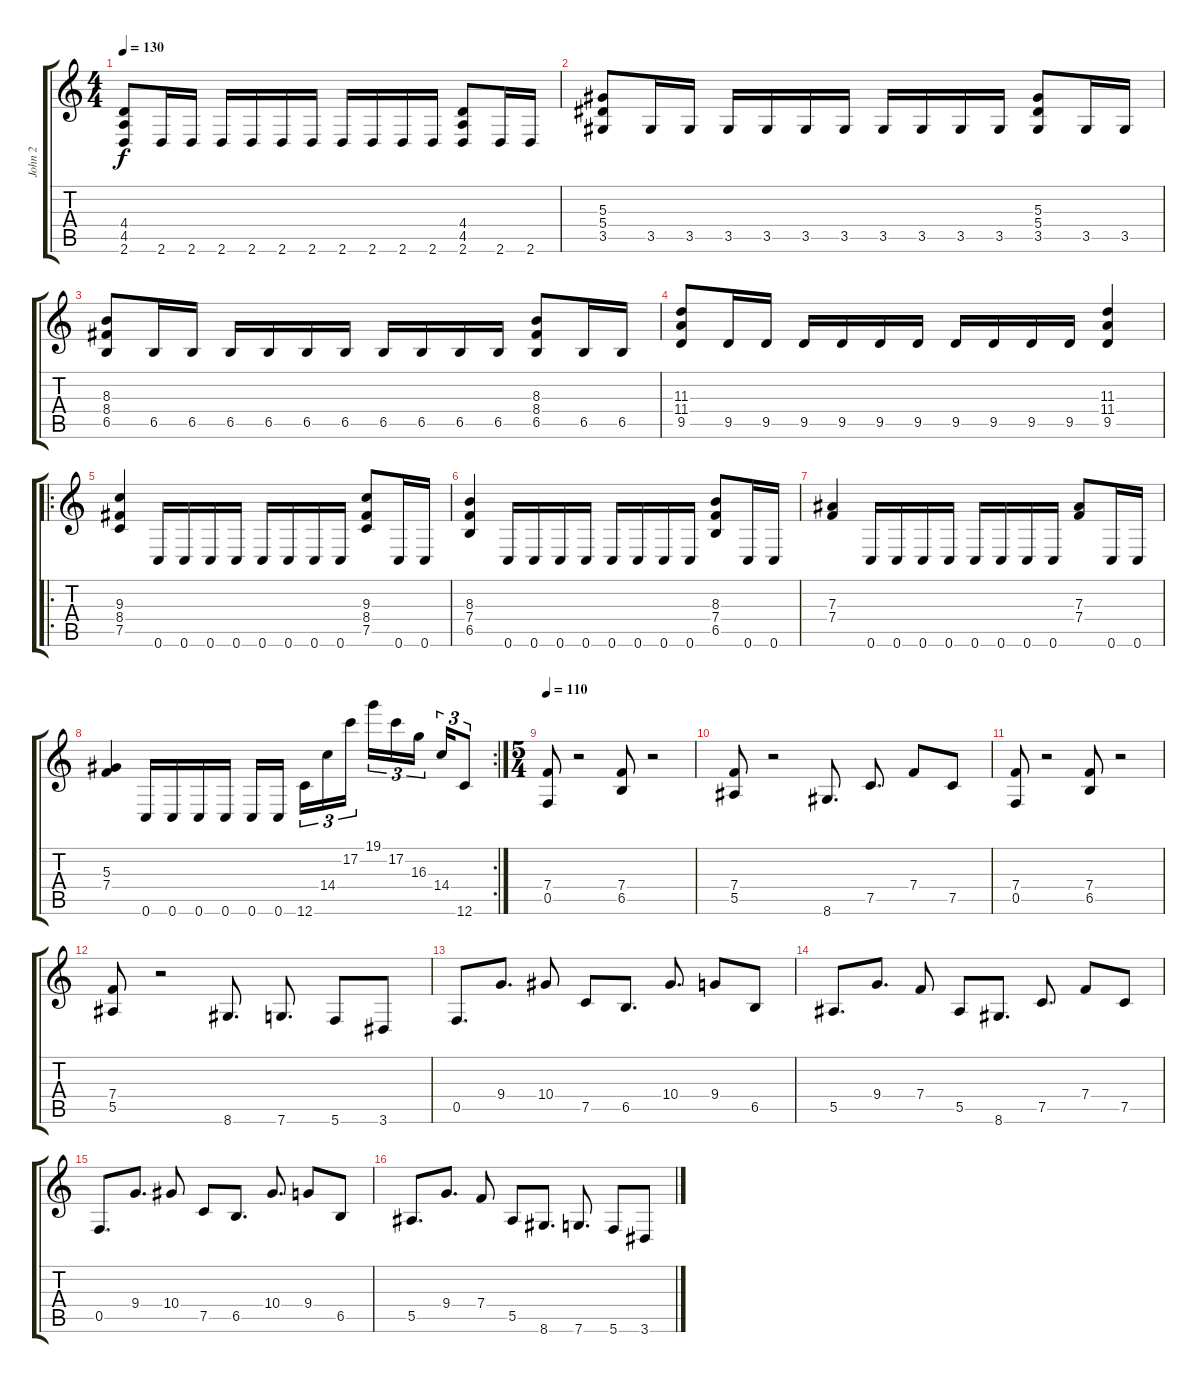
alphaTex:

\track ("John 2" "John 2") {instrument distortionguitar}
\staff {score tabs}
\tuning (C4 G3 Eb3 Bb2 F2 C2) {hide}
\ts (4 4)
\tempo 130
\clef g2
\ks c
(4.4 4.5 2.6).8{dy f} 2.6.16 2.6.16 2.6.16 2.6.16 2.6.16 2.6.16 2.6.16 2.6.16 2.6.16 2.6.16 (4.4 4.5 2.6).8 2.6.16 2.6.16 |
(5.3 5.4 3.5).8 3.5.16 3.5.16 3.5.16 3.5.16 3.5.16 3.5.16 3.5.16 3.5.16 3.5.16 3.5.16 (5.3 5.4 3.5).8 3.5.16 3.5.16 |
(8.3 8.4 6.5).8 6.5.16 6.5.16 6.5.16 6.5.16 6.5.16 6.5.16 6.5.16 6.5.16 6.5.16 6.5.16 (8.3 8.4 6.5).8 6.5.16 6.5.16 |
(11.3 11.4 9.5).8 9.5.16 9.5.16 9.5.16 9.5.16 9.5.16 9.5.16 9.5.16 9.5.16 9.5.16 9.5.16 (11.3 11.4 9.5).4 |
\ro
(9.3 8.4 7.5).4 0.6.16 0.6.16 0.6.16 0.6.16 0.6.16 0.6.16 0.6.16 0.6.16 (9.3 8.4 7.5).8 0.6.16 0.6.16 |
(8.3 7.4 6.5).4 0.6.16 0.6.16 0.6.16 0.6.16 0.6.16 0.6.16 0.6.16 0.6.16 (8.3 7.4 6.5).8 0.6.16 0.6.16 |
(7.3 7.4).4 0.6.16 0.6.16 0.6.16 0.6.16 0.6.16 0.6.16 0.6.16 0.6.16 (7.3 7.4).8 0.6.16 0.6.16 |
\rc 2
(5.3 7.4).4 0.6.16 0.6.16 0.6.16 0.6.16 0.6.16 0.6.16{beam splitsecondary} 12.6.16{tu (3 2)} 14.4.16{tu (3 2)} 17.2.16{tu (3 2)} 19.1.16{tu (3 2)} 17.2.16{tu (3 2)} 16.3.16{tu (3 2) beam splitsecondary} 14.4.16{tu (3 2)} 12.6.8{tu (3 2)} |
\ts (5 4)
\tempo 110
(7.4 0.5).8 r.2 (7.4 6.5).8 r.2 |
(7.4 5.5).8 r.2 8.6.8{d} 7.5.8{d} 7.4.8 7.5.8 |
(7.4 0.5).8 r.2 (7.4 6.5).8 r.2 |
(7.4 5.5).8 r.2 8.6.8{d} 7.6.8{d} 5.6.8 3.6.8 |
0.5.8{d} 9.4.8{d} 10.4.8 7.5.8 6.5.8{d} 10.4.8{d} 9.4.8 6.5.8 |
5.5.8{d} 9.4.8{d} 7.4.8 5.5.8 8.6.8{d} 7.5.8{d} 7.4.8 7.5.8 |
0.5.8{d} 9.4.8{d} 10.4.8 7.5.8 6.5.8{d} 10.4.8{d} 9.4.8 6.5.8 |
5.5.8{d} 9.4.8{d} 7.4.8 5.5.8 8.6.8{d} 7.6.8{d} 5.6.8 3.6.8
